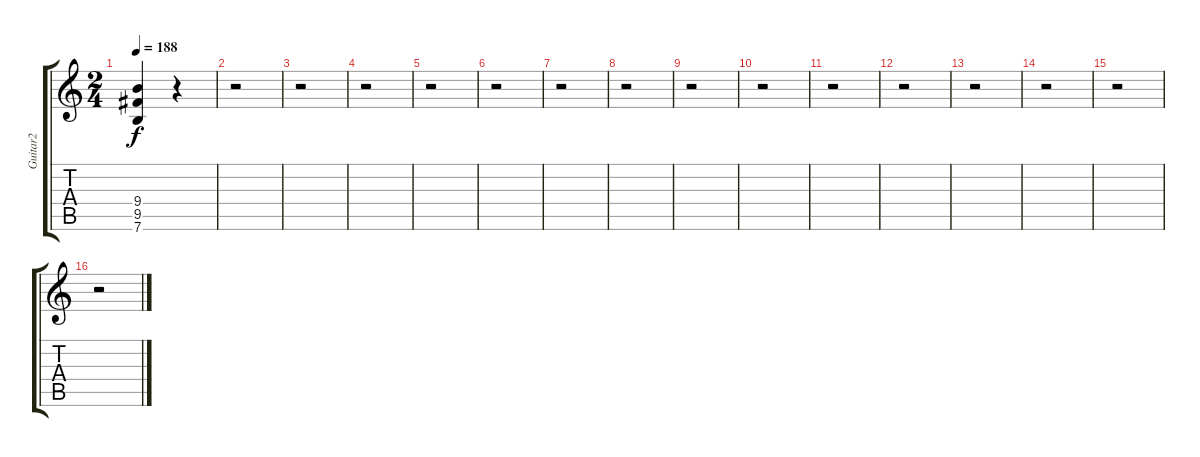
\track ("Guitar2" "Guitar2") {instrument overdrivenguitar}
\staff {score tabs}
\tuning (E4 B3 G3 D3 A2 E2) {hide}
\ts (2 4)
\tempo 188
\clef g2
\ks c
(9.4{t} 9.5{t} 7.6{t}).4{dy f} r.4 |
r.2 |
r.2 |
r.2 |
r.2 |
r.2 |
r.2 |
r.2 |
r.2 |
r.2 |
r.2 |
r.2 |
r.2 |
r.2 |
r.2 |
r.2
